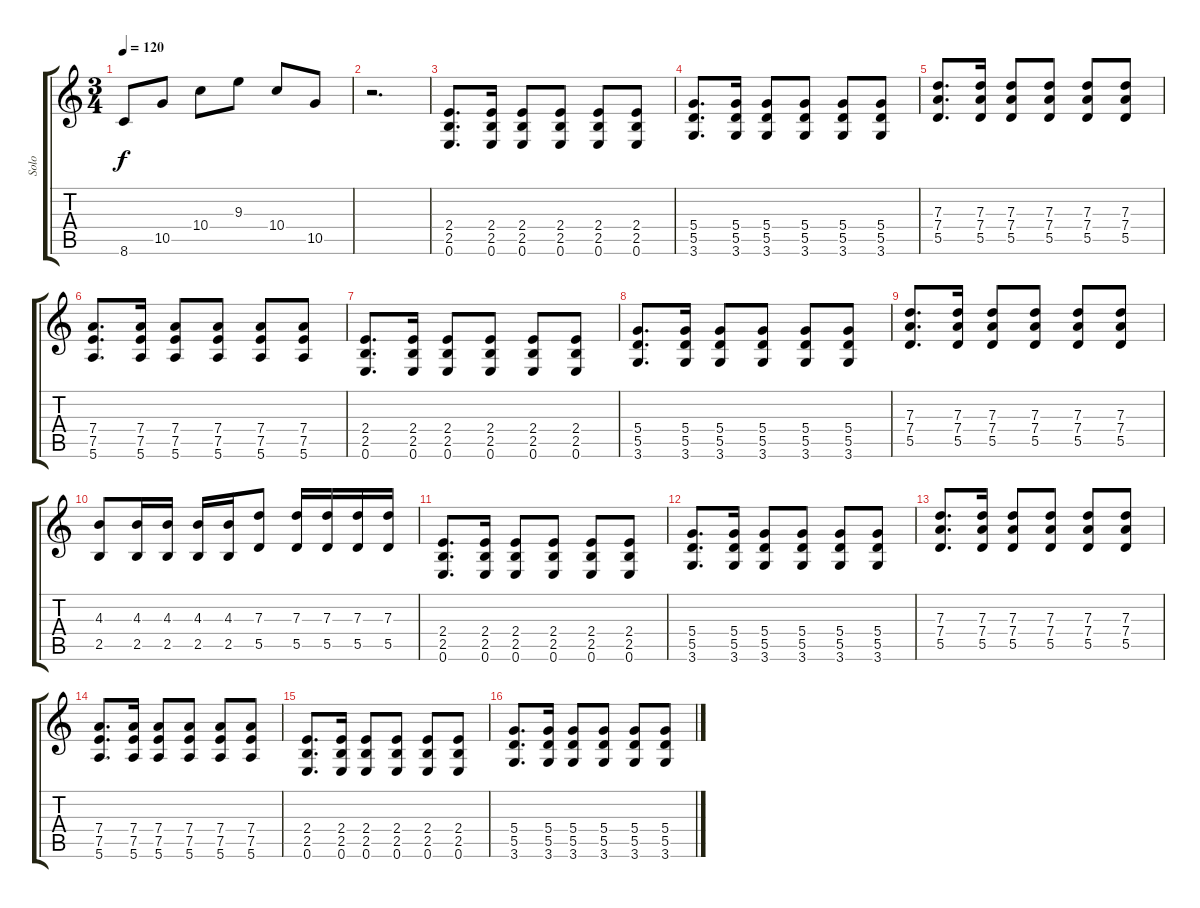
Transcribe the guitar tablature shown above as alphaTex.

\track ("Solo" "Solo") {instrument acousticguitarsteel}
\staff {score tabs}
\tuning (E4 B3 G3 D3 A2 E2) {hide}
\ts (3 4)
\tempo 120
\clef g2
\ks c
8.6.8{dy f} 10.5.8 10.4.8 9.3.8 10.4.8 10.5.8 |
r.2{d} |
(2.4 2.5 0.6).8{d volume 8 instrument overdrivenguitar} (2.4 2.5 0.6).16 (2.4 2.5 0.6).8 (2.4 2.5 0.6).8 (2.4 2.5 0.6).8 (2.4 2.5 0.6).8 |
(5.4 5.5 3.6).8{d} (5.4 5.5 3.6).16 (5.4 5.5 3.6).8 (5.4 5.5 3.6).8 (5.4 5.5 3.6).8 (5.4 5.5 3.6).8 |
(7.3 7.4 5.5).8{d} (7.3 7.4 5.5).16 (7.3 7.4 5.5).8 (7.3 7.4 5.5).8 (7.3 7.4 5.5).8 (7.3 7.4 5.5).8 |
(7.4 7.5 5.6).8{d} (7.4 7.5 5.6).16 (7.4 7.5 5.6).8 (7.4 7.5 5.6).8 (7.4 7.5 5.6).8 (7.4 7.5 5.6).8 |
(2.4 2.5 0.6).8{d} (2.4 2.5 0.6).16 (2.4 2.5 0.6).8 (2.4 2.5 0.6).8 (2.4 2.5 0.6).8 (2.4 2.5 0.6).8 |
(5.4 5.5 3.6).8{d} (5.4 5.5 3.6).16 (5.4 5.5 3.6).8 (5.4 5.5 3.6).8 (5.4 5.5 3.6).8 (5.4 5.5 3.6).8 |
(7.3 7.4 5.5).8{d} (7.3 7.4 5.5).16 (7.3 7.4 5.5).8 (7.3 7.4 5.5).8 (7.3 7.4 5.5).8 (7.3 7.4 5.5).8 |
(4.3 2.5).8 (4.3 2.5).16 (4.3 2.5).16 (4.3 2.5).16 (4.3 2.5).16 (7.3 5.5).8 (7.3 5.5).16 (7.3 5.5).16 (7.3 5.5).16 (7.3 5.5).16 |
(2.4 2.5 0.6).8{d} (2.4 2.5 0.6).16 (2.4 2.5 0.6).8 (2.4 2.5 0.6).8 (2.4 2.5 0.6).8 (2.4 2.5 0.6).8 |
(5.4 5.5 3.6).8{d} (5.4 5.5 3.6).16 (5.4 5.5 3.6).8 (5.4 5.5 3.6).8 (5.4 5.5 3.6).8 (5.4 5.5 3.6).8 |
(7.3 7.4 5.5).8{d} (7.3 7.4 5.5).16 (7.3 7.4 5.5).8 (7.3 7.4 5.5).8 (7.3 7.4 5.5).8 (7.3 7.4 5.5).8 |
(7.4 7.5 5.6).8{d} (7.4 7.5 5.6).16 (7.4 7.5 5.6).8 (7.4 7.5 5.6).8 (7.4 7.5 5.6).8 (7.4 7.5 5.6).8 |
(2.4 2.5 0.6).8{d} (2.4 2.5 0.6).16 (2.4 2.5 0.6).8 (2.4 2.5 0.6).8 (2.4 2.5 0.6).8 (2.4 2.5 0.6).8 |
(5.4 5.5 3.6).8{d} (5.4 5.5 3.6).16 (5.4 5.5 3.6).8 (5.4 5.5 3.6).8 (5.4 5.5 3.6).8 (5.4 5.5 3.6).8
